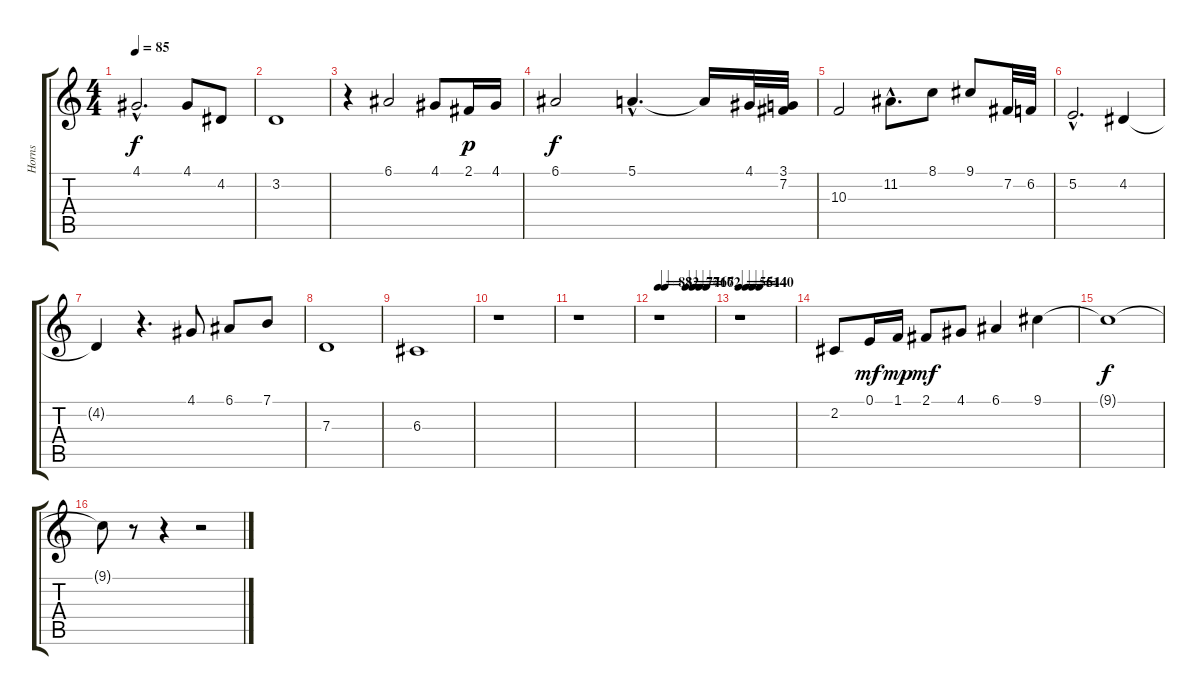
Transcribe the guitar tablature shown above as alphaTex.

\track ("Horns" "Horns") {instrument frenchhorn}
\staff {score tabs}
\tuning (E4 B3 G3 D3 A2 E2) {hide}
\ts (4 4)
\tempo 85
\clef g2
\ks c
4.1{hac}.2{d dy f} 4.1.8{volume 10} 4.2.8 |
3.2.1{volume 11} |
r.4 6.1.2{volume 9} 4.1.8{volume 9} 2.1.16{dy p} 4.1.16 |
6.1.2{dy f} 5.1{hac}.4{d} 5.1{t}.16 4.1.32{volume 9} (3.1 7.2).32 |
10.3.2 11.2{hac}.8{d volume 8} 8.1.8 9.1.8{volume 9} 7.2.32{volume 9} 6.2.32 |
5.2{hac}.2{d} 4.2.4{volume 9} |
4.2{t}.4 r.4{d} 4.1.8{volume 8} 6.1.8{volume 9} 7.1.8{volume 9} |
7.3.1{volume 9} |
6.3.1 |
r.1 |
r.1 |
\tempo 83
\tempo (82 0.125)
\tempo (74 0.5)
\tempo (71 0.625)
\tempo (67 0.75)
\tempo (62 0.875)
r.1 |
\tempo 56
\tempo (51 0.125)
\tempo (44 0.25)
\tempo (40 0.375)
r.1 |
2.2.8 0.1.16{dy mf volume 8} 1.1.16{dy mp volume 8} 2.1.8{dy mf volume 8} 4.1.8{volume 9} 6.1.4 9.1.4 |
9.1{t}.1{dy f} |
9.1{t}.8 r.8 r.4 r.2
